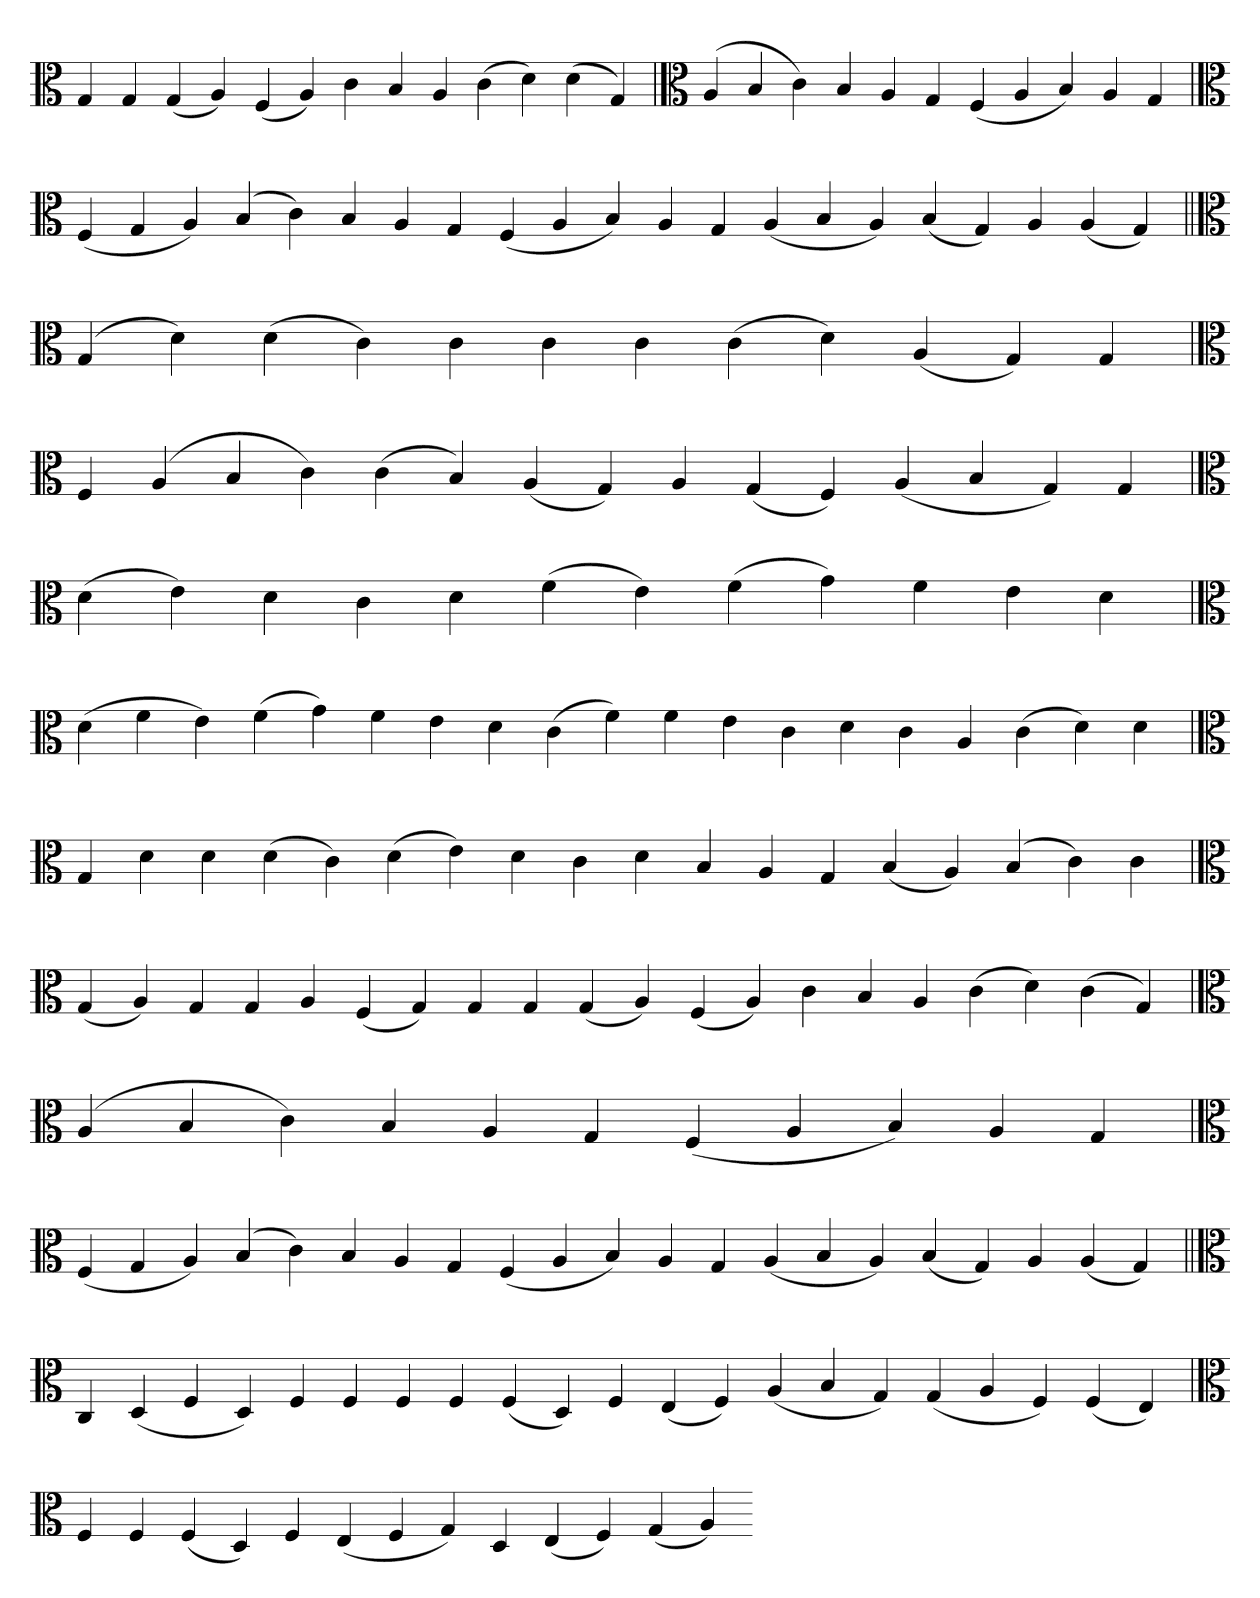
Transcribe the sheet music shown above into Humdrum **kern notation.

**kern
*part1
*staff1
*clefC3
=
4G
4G
(4G
4A)
(4F
4A)
4c
4B
4A
(4c
4d)
(4d
4G)
=`
*clefC3
(4A
4B
4c)
4B
4A
4G
(4F
4A
4B)
4A
4G
='
*clefC3
(4F
4G
4A)
(4B
4c)
4B
4A
4G
(4F
4A
4B)
4A
4G
(4A
4B
4A)
(4B
4G)
4A
(4A
4G)
=||
*clefC3
(4G
4d)
(4d
4c)
4c
4c
4c
(4c
4d)
(4A
4G)
4G
='
*clefC3
4F
(4A
4B
4c)
(4c
4B)
(4A
4G)
4A
(4G
4F)
(4A
4B
4G)
4G
=
*clefC3
(4d
4e)
4d
4c
4d
(4f
4e)
(4f
4g)
4f
4e
4d
=`
*clefC3
(4d
4f
4e)
(4f
4g)
4f
4e
4d
(4c
4f)
4f
4e
4c
4d
4c
4A
(4c
4d)
4d
=
*clefC3
4G
4d
4d
(4d
4c)
(4d
4e)
4d
4c
4d
4B
4A
4G
(4B
4A)
(4B
4c)
4c
='
*clefC3
(4G
4A)
4G
4G
4A
(4F
4G)
4G
4G
(4G
4A)
(4F
4A)
4c
4B
4A
(4c
4d)
(4c
4G)
=`
*clefC3
(4A
4B
4c)
4B
4A
4G
(4F
4A
4B)
4A
4G
='
*clefC3
(4F
4G
4A)
(4B
4c)
4B
4A
4G
(4F
4A
4B)
4A
4G
(4A
4B
4A)
(4B
4G)
4A
(4A
4G)
=||
*clefC3
4C
(4D
4F
4D)
4F
4F
4F
4F
(4F
4D)
4F
(4E
4F)
(4A
4B
4G)
(4G
4A
4F)
(4F
4E)
='
*clefC3
4F
4F
(4F
4D)
4F
(4E
4F
4G)
4D
(4E
4F)
(4G
4A)
=-
*-
